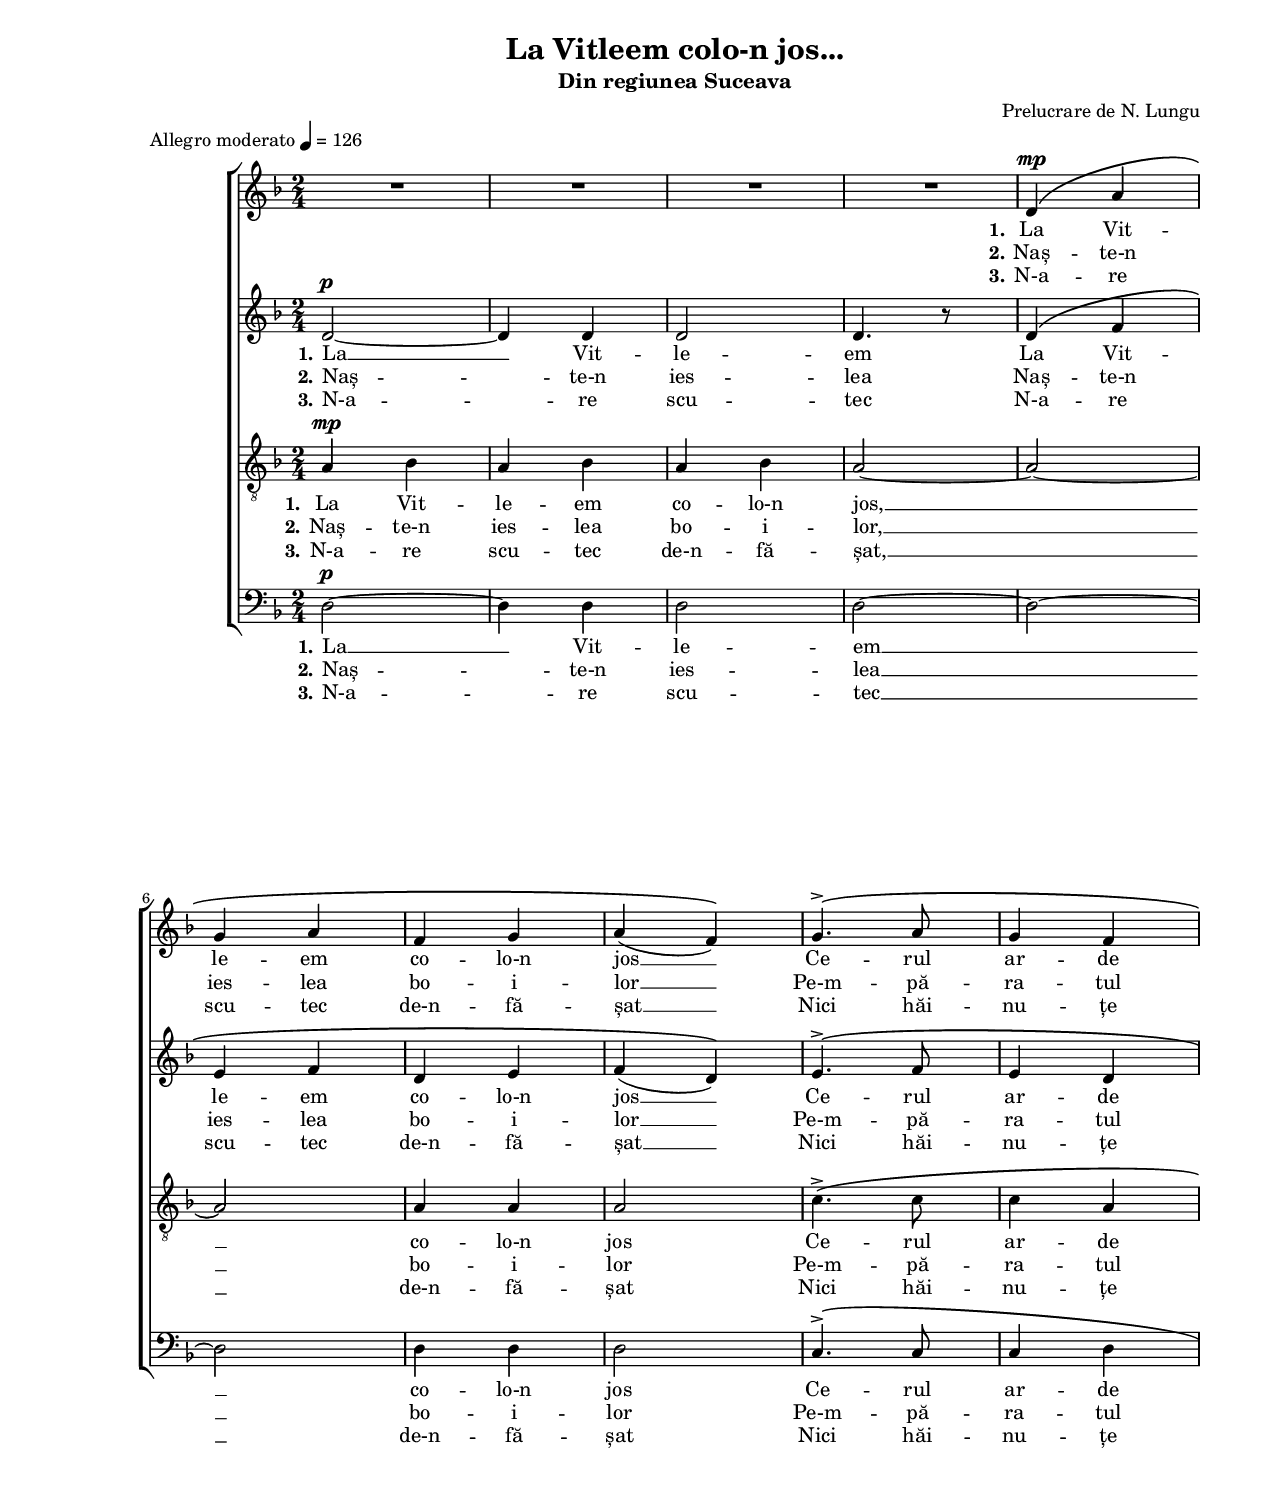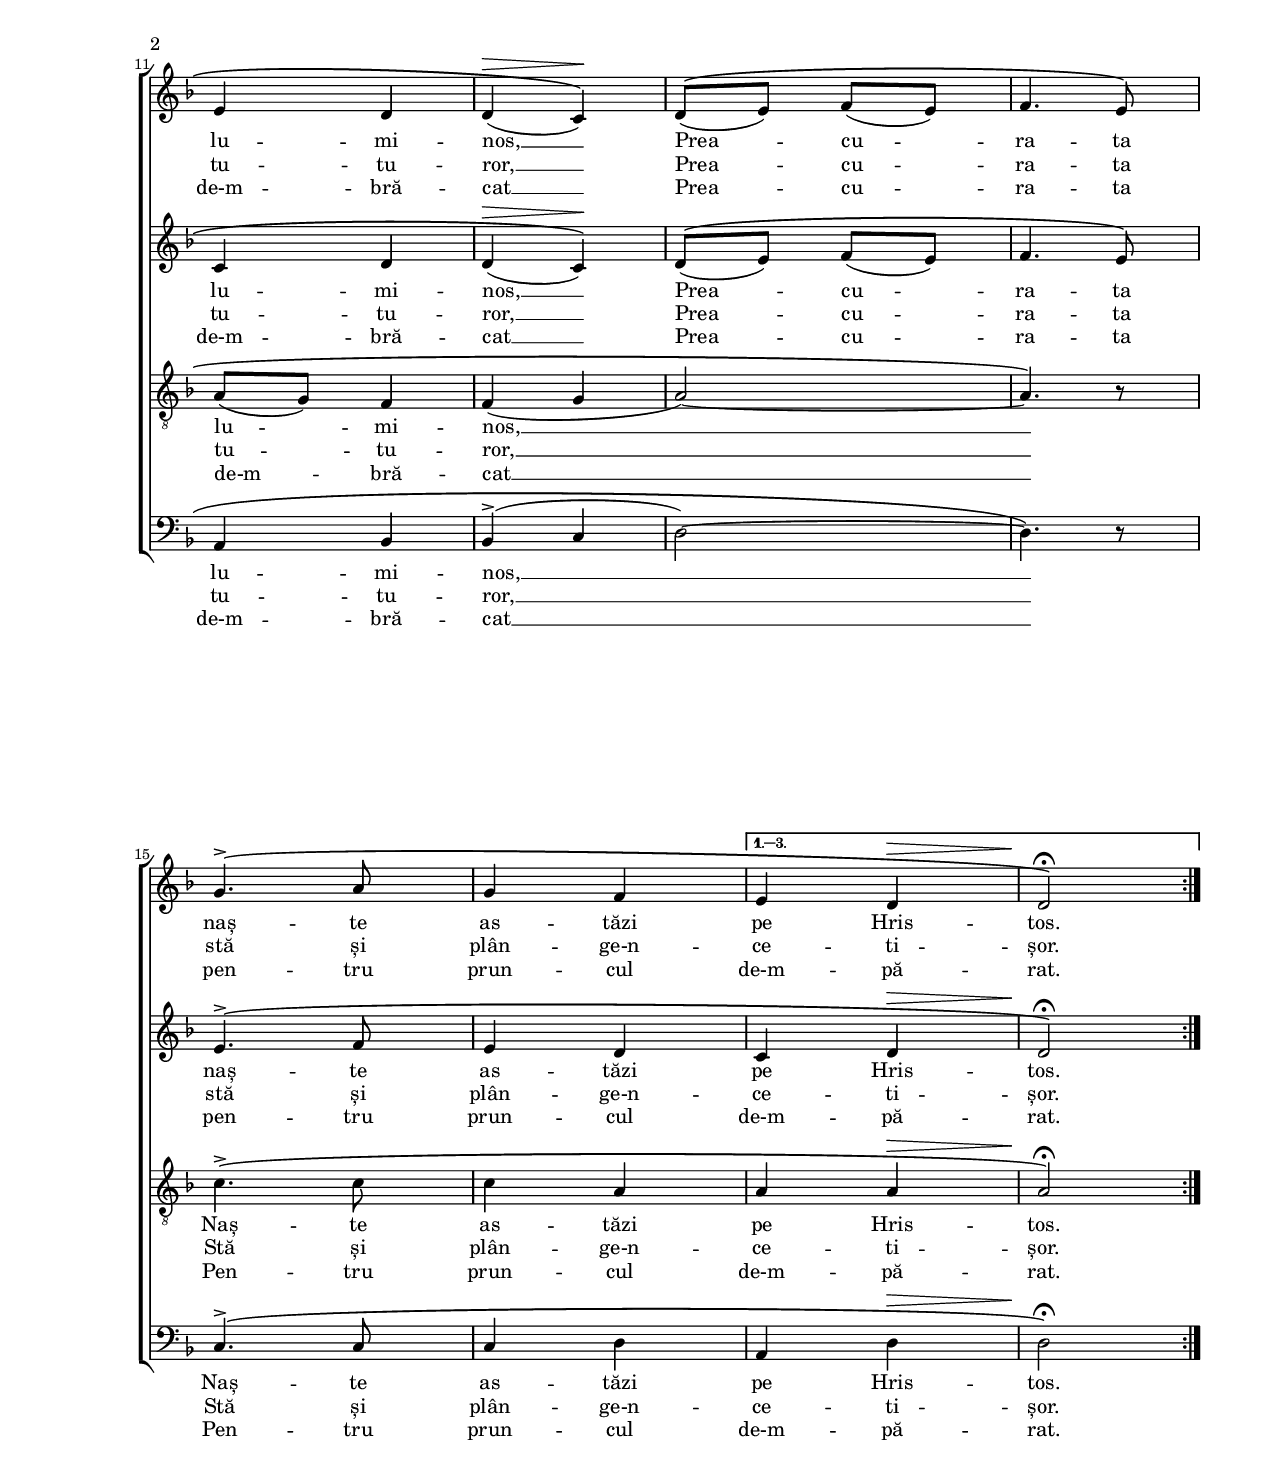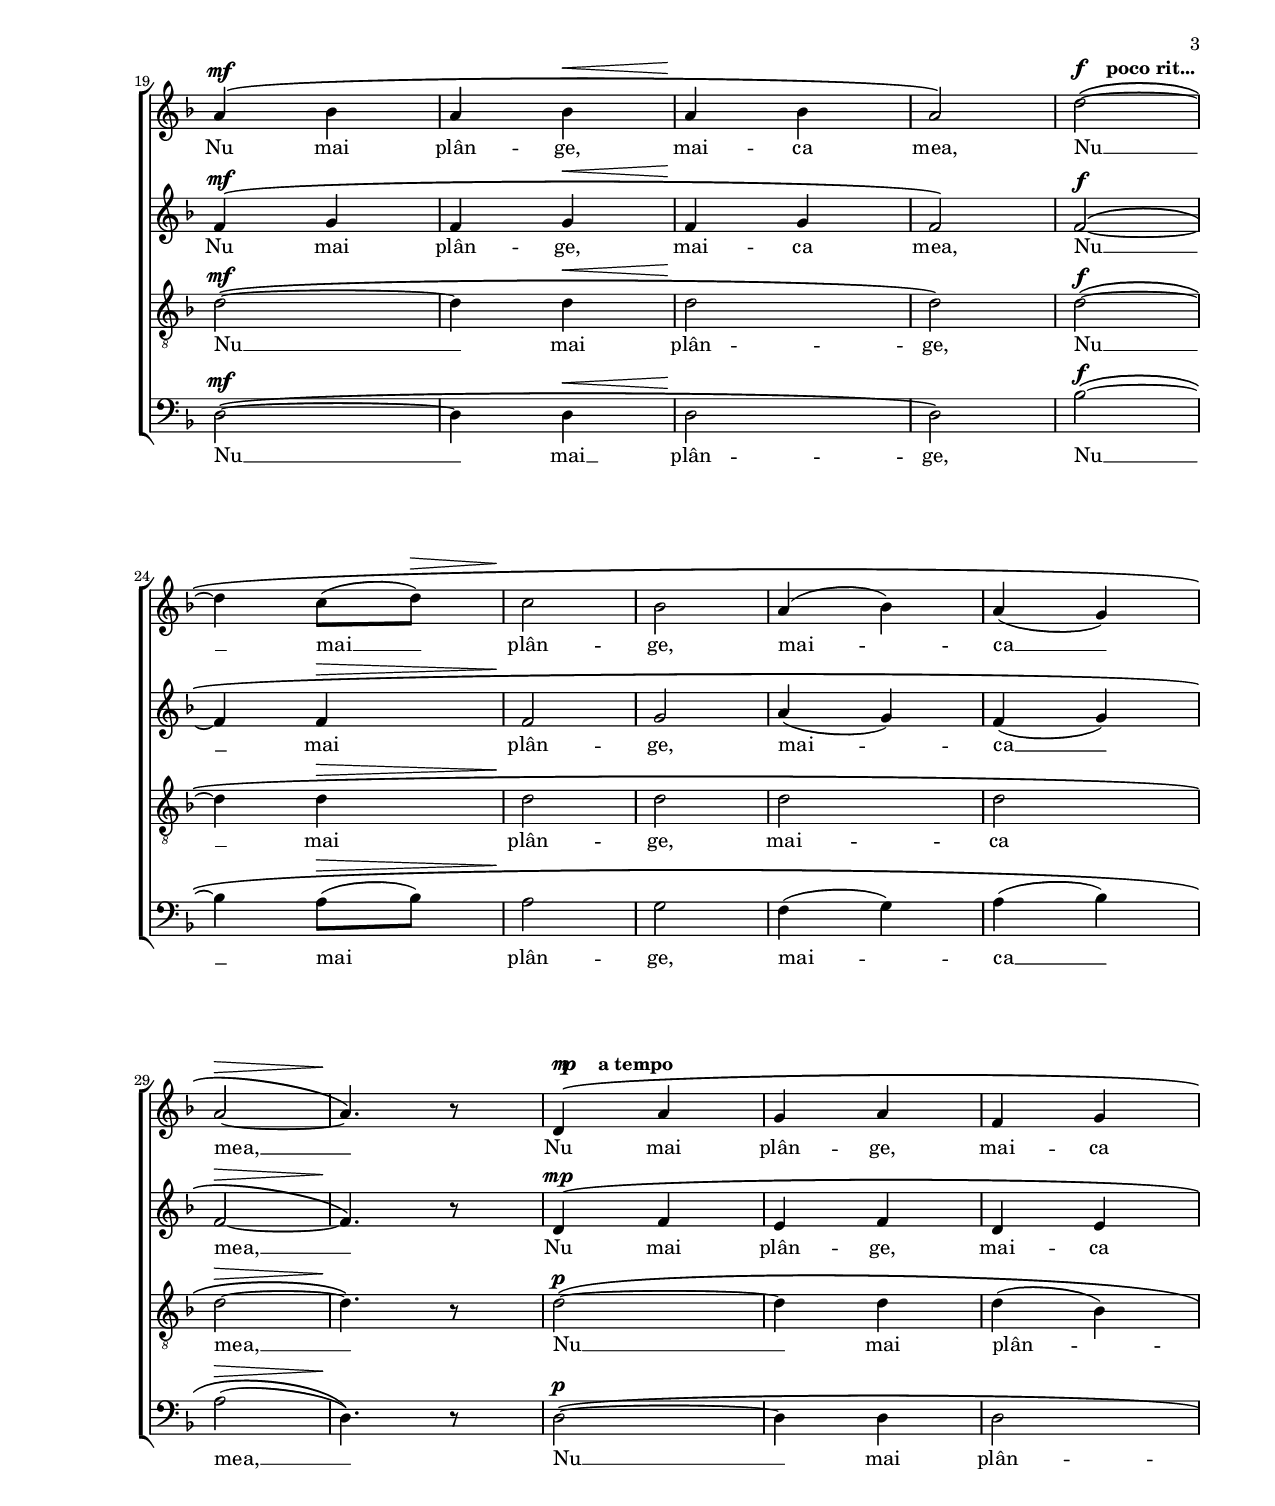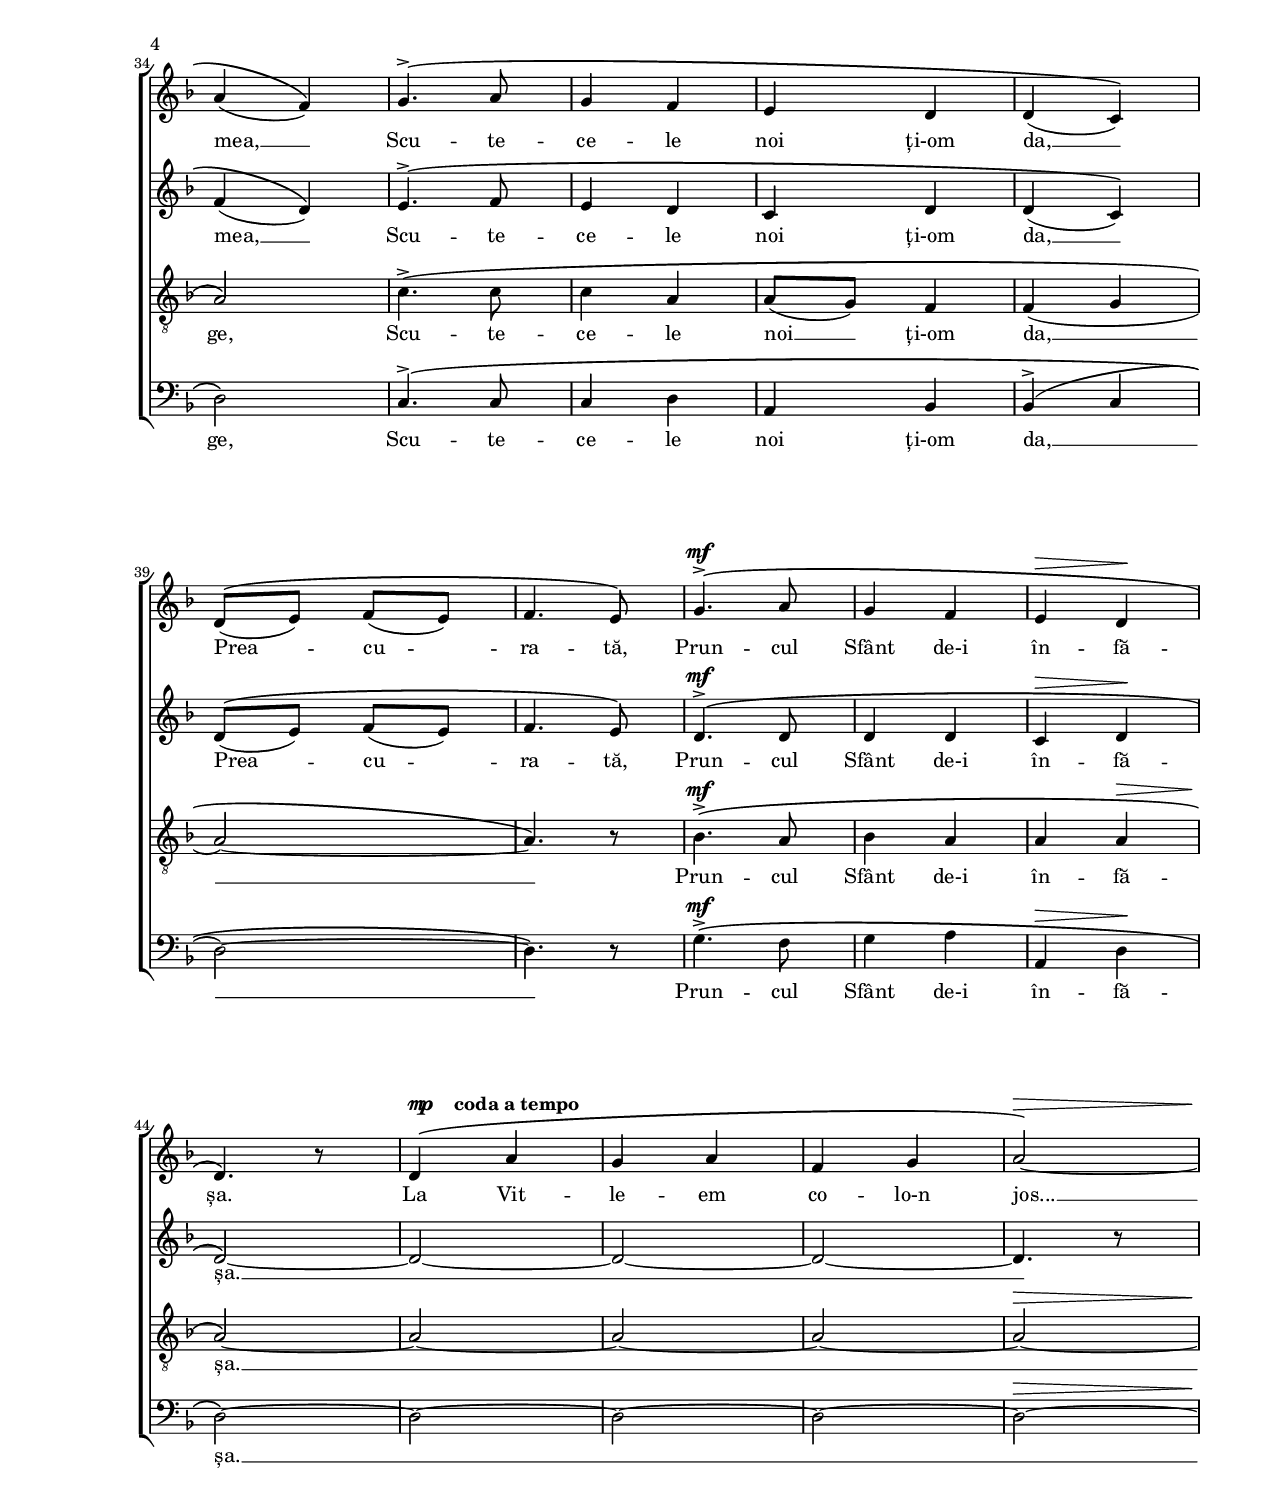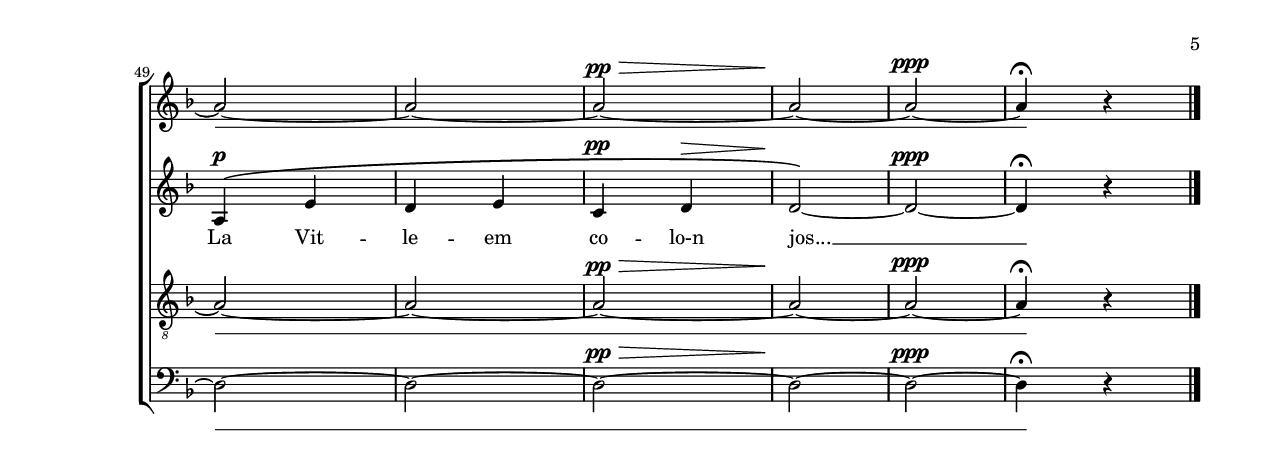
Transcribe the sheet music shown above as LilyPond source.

\version "2.19.80"

\paper {
  #(set-paper-size "letter")
  left-margin = 1\in
  line-width = 7\in
  top-margin = 0.7\in
  bottom-margin = 0.7\in
}

\header {
  title = "La Vitleem colo-n jos..."
  subtitle = "Din regiunea Suceava"
  composer = "Prelucrare de N. Lungu"
  meter = \markup { Allegro moderato \note #"4" #1 = 126 }
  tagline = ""
}

global = {
  #(set-global-staff-size 16)
  \set Staff.midiInstrument = "clarinet"
  \key d \minor
  \time 2/4
  \autoBeamOff
}

sopStanzaOne = \lyricmode {
  \set stanza = "1."
  La Vit -- le -- em co -- lo-n jos __
  Ce -- rul ar -- de lu -- mi -- nos, __
  Prea -- cu -- ra -- ta naș -- te as -- tăzi pe Hris -- tos.

  Nu mai plân -- ge, mai -- ca mea,
  Nu __ mai __ plân -- ge, mai -- ca __ mea, __

  Nu mai plân -- ge, mai -- ca mea, __
  Scu -- te -- ce -- le noi ți-om da, __
  Prea -- cu -- ra -- tă, Prun -- cul Sfânt de-i în -- fă -- șa.

  La Vit -- le -- em co -- lo-n jos... __
}

sopStanzaTwo = \lyricmode {
  \set stanza = "2."
  Naș -- te-n ies -- lea bo -- i -- lor __
  Pe-m -- pă -- ra -- tul tu -- tu -- ror, __
  Prea -- cu -- ra -- ta stă și plân -- ge-n -- ce -- ti -- șor.
}

sopStanzaThree = \lyricmode {
  \set stanza = "3."
  N-a -- re scu -- tec de-n -- fă -- șat __
  Nici hăi -- nu -- țe de-m -- bră -- cat __
  Prea -- cu -- ra -- ta pen -- tru prun -- cul de-m -- pă -- rat.
}

altoStanzaOne = \lyricmode {
  \set stanza = "1."
  La __ Vit -- le -- em
  La Vit -- le -- em co -- lo-n jos __
  Ce -- rul ar -- de lu -- mi -- nos, __
  Prea -- cu -- ra -- ta naș -- te as -- tăzi pe Hris -- tos.

  Nu mai plân -- ge, mai -- ca mea,
  Nu __ mai plân -- ge, mai -- ca __ mea, __

  Nu mai plân -- ge, mai -- ca mea, __
  Scu -- te -- ce -- le noi ți-om da, __
  Prea -- cu -- ra -- tă, Prun -- cul Sfânt de-i în -- fă -- șa. __

  La Vit -- le -- em co -- lo-n jos... __
}

altoStanzaTwo = \lyricmode {
  \set stanza = "2."
  Naș -- te-n ies -- lea
  Naș -- te-n ies -- lea bo -- i -- lor __
  Pe-m -- pă -- ra -- tul tu -- tu -- ror, __
  Prea -- cu -- ra -- ta stă și plân -- ge-n -- ce -- ti -- șor.
}

altoStanzaThree = \lyricmode {
  \set stanza = "3."
  N-a -- re scu -- tec
  N-a -- re scu -- tec de-n -- fă -- șat __
  Nici hăi -- nu -- țe de-m -- bră -- cat __
  Prea -- cu -- ra -- ta pen -- tru prun -- cul de-m -- pă -- rat.
}

tenorStanzaOne = \lyricmode {
  \set stanza = "1."
  La Vit -- le -- em co -- lo-n jos, __
  co -- lo-n jos
  Ce -- rul ar -- de lu -- mi -- nos, __
  Naș -- te as -- tăzi pe Hris -- tos.

  Nu __ mai plân -- ge,
  Nu __ mai plân -- ge, mai -- ca mea, __

  Nu __ mai plân -- ge,
  Scu -- te -- ce -- le noi __ ți-om da, __
  Prun -- cul Sfânt de-i în -- fă -- șa. __
}

tenorStanzaTwo = \lyricmode {
  \set stanza = "2."
  Naș -- te-n ies -- lea bo -- i -- lor, __
  bo -- i -- lor
  Pe-m -- pă -- ra -- tul tu -- tu -- ror, __
  Stă și plân -- ge-n -- ce -- ti -- șor.
}

tenorStanzaThree = \lyricmode {
  \set stanza = "3."
  N-a -- re scu -- tec de-n -- fă -- șat, __
  de-n -- fă -- șat
  Nici hăi -- nu -- țe de-m -- bră -- cat __
  Pen -- tru prun -- cul de-m -- pă -- rat.
}

bassStanzaOne = \lyricmode {
  \set stanza = "1."
  La __ Vit -- le -- em __
  co -- lo-n jos
  Ce -- rul ar -- de lu -- mi -- nos, __
  Naș -- te as -- tăzi pe Hris -- tos.

  Nu __ mai __ plân -- ge,
  Nu __ mai plân -- ge, mai -- ca __ mea, __

  Nu __ mai plân -- ge,
  Scu -- te -- ce -- le noi ți-om da, __
  Prun -- cul Sfânt de-i în -- fă -- șa. __
}

bassStanzaTwo = \lyricmode {
  \set stanza = "2."
  Naș -- te-n ies -- lea __
  bo -- i -- lor
  Pe-m -- pă -- ra -- tul tu -- tu -- ror, __
  Stă și plân -- ge-n -- ce -- ti -- șor.
}

bassStanzaThree = \lyricmode {
  \set stanza = "3."
  N-a -- re scu -- tec __
  de-n -- fă -- șat
  Nici hăi -- nu -- țe de-m -- bră -- cat __
  Pen -- tru prun -- cul de-m -- pă -- rat.
}

sopMusic = \transpose g f \relative c' {
  \repeat volta 3 {
    R2 R2 R2 R2

    e4^\mp^\( b'4
    a4 b4
    g4 a4
    b4( g4)\)

    a4.^\accent^\( b8
    a4 g4
    fis4 e4
    e4(^\> d4)\!\)

    e8([^\( fis8)] g8([ fis8)]
    g4. fis8\)
    \break
    a4.^\accent^\( b8
    a4 g4
  } \alternative {
    { fis4 e4^\> e2\!\)^\fermata \bar ":|." }
  }
  \break

  % Nu mai plânge maica mea
  b'4^\(^\mf c4
  b4 c4^\<
  b4\! c4
  b2\)

  % Nu mai plânge maica mea
  e2~^\(^\markup {
    \musicglyph "f"
    \hspace #2.0
    \bold "poco rit..."
  }
  e4 d8([ e8)]^\>
  d2\!
  c2
  b4( c4)
  b4( a4)
  b2~^\>
  b4.\)\! r8

  % Nu mai plânge maica mea, scutecele noi ți-om da...
  e,4^\(^\markup {
    \musicglyph "m"
    \hspace #-1.0
    \musicglyph "p"
    \hspace #2.0
    \bold "a tempo"
  } b'4
  a4 b4
  g4 a4
  b4( g4)\)

  a4.^\(^\accent b8
  a4 g4
  fis4 e4
  e4( d4)\)

  e8([^\( fis8)] g8([ fis8)]
  g4. fis8\)
  a4.^\(^\accent^\mf b8
  a4 g4
  fis4^\> e4\!
  e4.\) r8

  % La Vitleem colo-n jos...
  e4^\(^\markup {
    \musicglyph "m"
    \hspace #-1.0
    \musicglyph "p"
    \hspace #2.0
    \bold "coda a tempo"
  } b'4
  a4 b4
  g4 a4
  b2~\)^\>
  b2~\!
  b2~
  b2~\pp^\>
  b2~\!
  b2~^\ppp
  b4^\fermata r4
  \bar "|."
}

altoMusic = \transpose g f \relative c' {
  \repeat volta 3 {
    e2~^\p
    e4 e4
    e2
    e4. r8

    e4^\( g4
    fis4 g4
    e4 fis4
    g4( e4)\)

    fis4.^\accent^\( g8
    fis4 e4
    d4 e4
    e4(^\> d4)\)\!

    e8([^\( fis8)] g8([ fis8)]
    g4. fis8\)
    fis4.^\accent^\( g8
    fis4 e4
    d4 e4^\>
    e2\!\)^\fermata
  }

  % Nu mai plânge maica mea
  g4^\(^\mf a4
  g4 a4^\<
  g4\! a4
  g2\)

  % Nu mai plânge maica mea
  g2~^\(^\f
  g4 g4^\>
  g2\!
  a2
  b4( a4)
  g4( a4)
  g2~^\>
  g4.\)\! r8

  % Nu mai plânge maica mea, scutecele noi ți-om da...
  e4^\(^\mp g4
  fis4 g4
  e4 fis4
  g4( e4)\)

  fis4.^\(^\accent g8
  fis4 e4
  d4 e4
  e4( d4)\)

  e8([^\( fis8)] g8([ fis8)]
  g4. fis8\)
  e4.^\(^\accent^\mf e8
  e4 e4
  d4^\> e4\!
  e2~\)

  % La Vitleem colo-n jos...
  e2~
  e2~
  e2~
  e4. r8
  b4^\(^\p fis'4
  e4 fis4
  d4^\pp e4^\>
  e2~\)\!
  e2~^\ppp
  e4^\fermata r4
}

tenorMusic = \transpose g f \relative c' {
  \repeat volta 3 {
    b4^\mp c4
    b4 c4
    b4 c4
    b2~

    b2~
    b2
    b4 b4
    b2

    d4.^\accent^\( d8
    d4 b4
    b8([ a8)] g4
    g4( a4

    b2)~
    b4.\) r8
    d4.^\accent^\( d8
    d4 b4
    b4 b4^\>
    b2\)\!^\fermata
  }

  % Nu mai plânge
  e2~^\(^\mf
  e4 e4^\<
  e2\!
  e2\)

  % Nu mai plânge maica mea
  e2~^\(^\f
  e4 e4^\>
  e2\!
  e2
  e2
  e2
  e2~^\>
  e4.\)\! r8

  % Nu mai plânge maica mea, scutecele noi ți-om da...
  e2~^\(^\p
  e4 e4
  e4( c4)
  b2\)

  d4.^\(^\accent d8
  d4 b4
  b8([ a8)] g4
  g4( a4

  b2)~
  b4.\) r8
  c4.^\(^\mf^\accent b8
  c4 b4
  b4 b4^\>
  b2~\)\!

  b2~
  b2~
  b2~
  b2~^\>
  b2~\!
  b2~
  b2~^\pp^\>
  b2~\!
  b2~^\ppp
  b4^\fermata r4
}

bassMusic = \transpose g f \relative c' {
  \repeat volta 3 {
    e,2~^\p
    e4 e4
    e2
    e2~

    e2~
    e2
    e4 e4
    e2

    d4.^\accent^\( d8
    d4 e4
    b4 c4
    c4(^\accent d4

    e2)~
    e4.\) r8
    d4.^\accent^\( d8
    d4 e4
    b4 e4^\>
    e2^\)\!^\fermata
  }

  % Nu mai plânge
  e2~^\(^\mf
  e4 e4^\<
  e2\!
  e2\)

  % Nu mai plânge maica mea
  c'2~^\(^\f
  c4 b8([^\> c8)]
  b2\!
  a2
  g4( a4)
  b4( c4)
  b2(^\>
  e,4.)\)\! r8

  % Nu mai plânge maica mea, scutecele noi ți-om da...
  e2~^\(^\p
  e4 e4
  e2
  e2\)

  d4.^\(^\accent d8
  d4 e4
  b4 c4
  c4(^\accent d4

  e2)~
  e4.\) r8
  a4.^\(^\accent^\mf g8
  a4 b4
  b,4^\> e4\!
  e2~\)

  e2~
  e2~
  e2~
  e2~^\>
  e2~\!
  e2~
  e2~^\pp^\>
  e2~\!
  e2~^\ppp
  e4^\fermata r4
}

myScore = \new Score \with {
  \override SpacingSpanner.shortest-duration-space = #9.0
} <<
  \new ChoirStaff <<
    \new Staff \new Voice { \global \sopMusic }
    \addlyrics { \sopStanzaOne }
    \addlyrics { \sopStanzaTwo }
    \addlyrics { \sopStanzaThree }

    \new Staff \new Voice { \global \altoMusic }
    \addlyrics { \altoStanzaOne }
    \addlyrics { \altoStanzaTwo }
    \addlyrics { \altoStanzaThree }

    \new Staff <<
      \clef "G_8"
      \new Voice { \global \tenorMusic }
      \addlyrics { \tenorStanzaOne }
      \addlyrics { \tenorStanzaTwo }
      \addlyrics { \tenorStanzaThree }
    >>

    \new Staff <<
      \clef bass
      \new Voice { \global \bassMusic }
      \addlyrics { \bassStanzaOne }
      \addlyrics { \bassStanzaTwo }
      \addlyrics { \bassStanzaThree }
    >>
  >>
>>

\score {
  \myScore
  \layout { }
}

midiOutput = \midi {
  \tempo 4 = 96
  \context {
    \Voice
    \remove "Dynamic_performer"
    \remove "Span_dynamic_performer"
  }
}

\score {
  \unfoldRepeats
  \myScore
  \midi { \midiOutput }
}

\score {
  \unfoldRepeats
  \new Voice { \global \sopMusic }
  \midi { \midiOutput }
}

\score {
  \unfoldRepeats
  \new Voice { \global \altoMusic }
  \midi { \midiOutput }
}

\score {
  \unfoldRepeats
  \new Voice { \global \tenorMusic }
  \midi { \midiOutput }
}

\score {
  \unfoldRepeats
  \new Voice { \global \bassMusic }
  \midi { \midiOutput }
}
